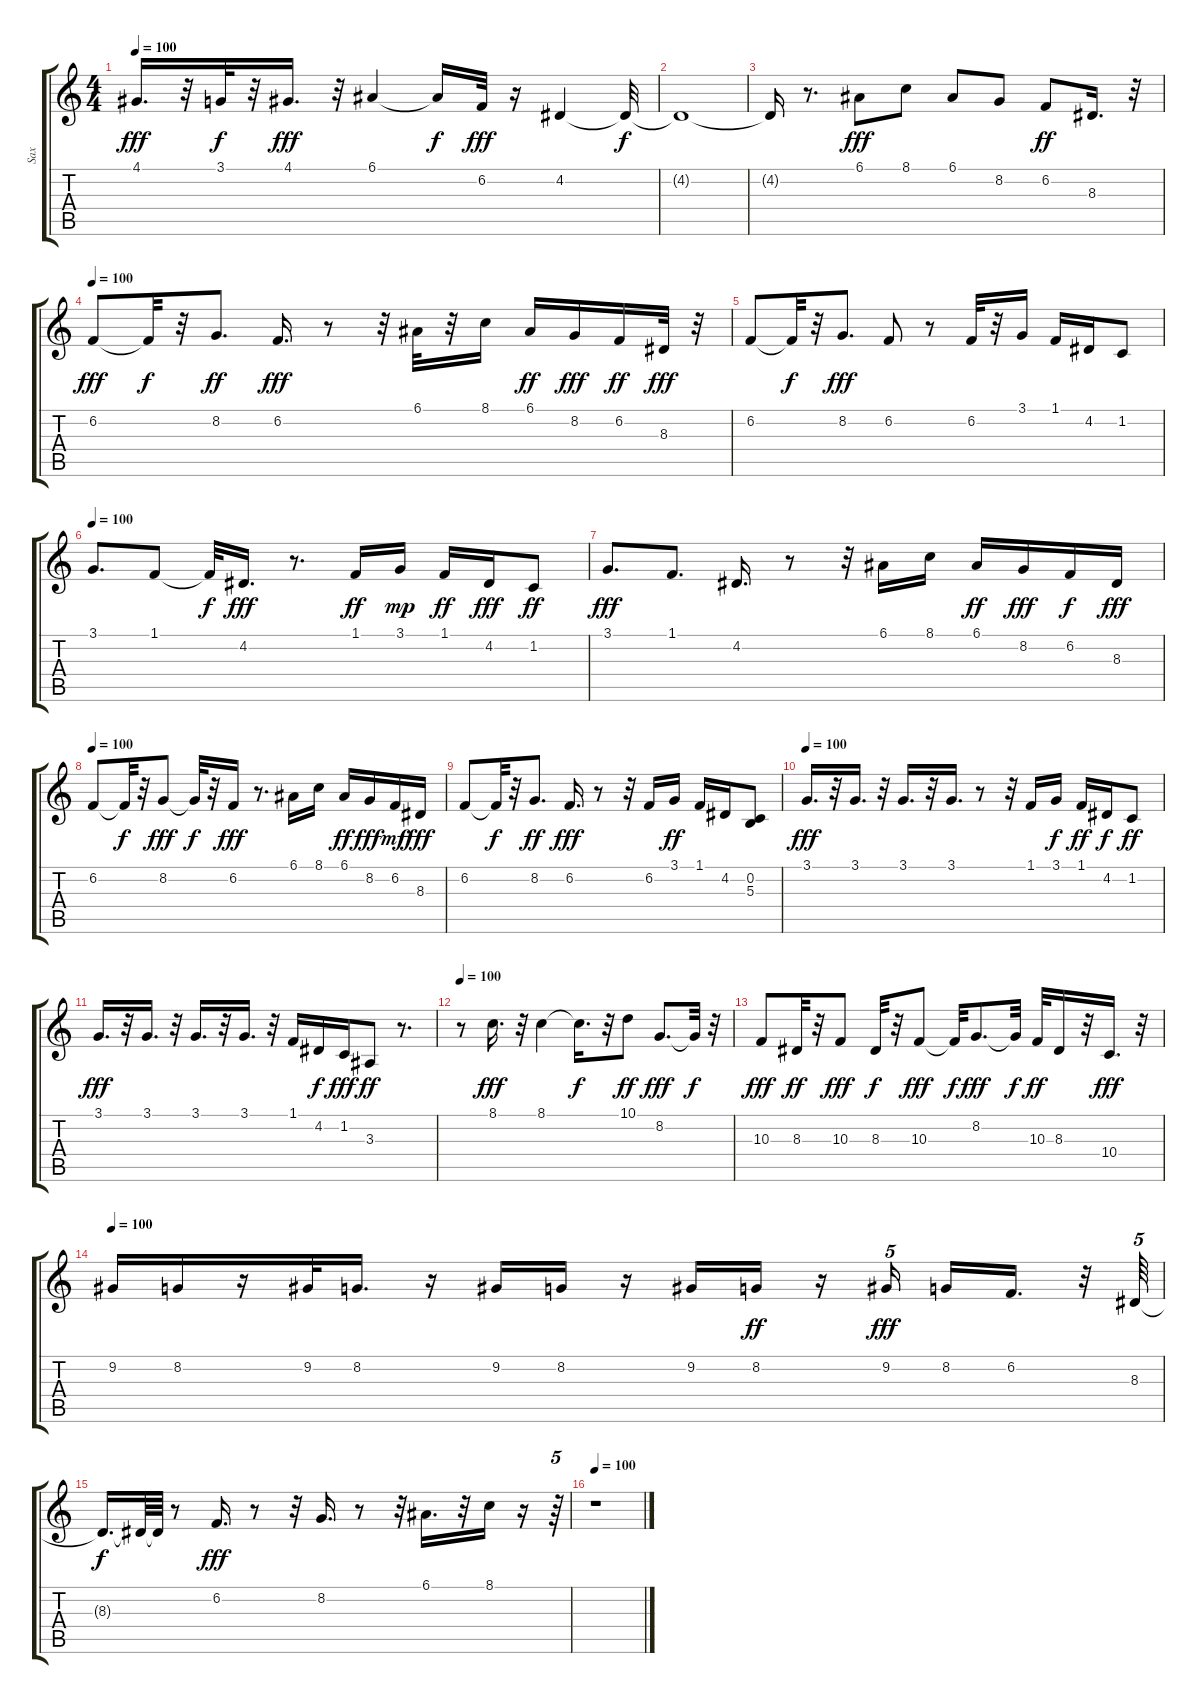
\track ("Sax" "Sax") {instrument baritonesax}
\staff {score tabs}
\tuning (E4 B3 G3 D3 A2 E2) {hide}
\ts (4 4)
\tempo 100
\clef g2
\ks c
4.1.16{d dy fff} r.32 3.1.32{dy f} r.32 4.1.16{d dy fff} r.32 6.1.4 6.1{t}.16{dy f} 6.2.32{dy fff} r.16 4.2.4 4.2{t}.32{dy f} |
4.2{t}.1 |
4.2{t}.16 r.8{d} 6.1.8{dy fff} 8.1.8 6.1.8 8.2.8 6.2.8{dy ff} 8.3.16{d} r.32 |
\tempo 100
6.2.8{dy fff} 6.2{t}.32{dy f} r.32 8.2.8{d dy ff} 6.2.16{d dy fff} r.8 r.32 6.1.32 r.32 8.1.16 6.1.16{dy ff} 8.2.16{dy fff} 6.2.16{dy ff} 8.3.32{dy fff} r.32 |
6.2.8 6.2{t}.32{dy f} r.32 8.2.8{d dy fff} 6.2.8 r.8 6.2.32 r.32 3.1.16 1.1.16 4.2.16 1.2.8 |
\tempo 100
3.1.8{d} 1.1.8 1.1{t}.32{dy f} 4.2.16{d dy fff} r.8{d} 1.1.16{dy ff} 3.1.16{dy mp} 1.1.16{dy ff} 4.2.16{dy fff} 1.2.8{dy ff} |
3.1.8{d dy fff} 1.1.8{d} 4.2.16{d} r.8 r.32 6.1.16 8.1.16 6.1.16{dy ff} 8.2.16{dy fff} 6.2.16{dy f} 8.3.16{dy fff} |
\tempo 100
6.2.8 6.2{t}.32{dy f} r.32 8.2.8{dy fff} 8.2{t}.32{dy f} r.32 6.2.16{dy fff} r.8{d} 6.1.16 8.1.16 6.1.16{dy ff} 8.2.16{dy fff} 6.2.16{dy mf} 8.3.16{dy fff} |
6.2.8 6.2{t}.32{dy f} r.32 8.2.8{d dy ff} 6.2.16{d dy fff} r.8 r.32 6.2.16 3.1.16{dy ff} 1.1.16 4.2.16 (0.2 5.3).8 |
\tempo 100
3.1.16{d dy fff} r.32 3.1.16{d} r.32 3.1.16{d} r.32 3.1.16{d} r.8 r.32 1.1.16 3.1.16{dy f} 1.1.16{dy ff} 4.2.16{dy f} 1.2.8{dy ff} |
3.1.16{d dy fff} r.32 3.1.16{d} r.32 3.1.16{d} r.32 3.1.16{d} r.32 1.1.16 4.2.16{dy f} 1.2.16{dy fff} 3.3.8{dy ff} r.8{d} |
\tempo 100
r.8 8.1.16{d dy fff} r.32 8.1.4 8.1{t}.16{d dy f} r.32 10.1.8{dy ff} 8.2.8{d dy fff} 8.2{t}.32{dy f} r.32 |
10.3.8{dy fff} 8.3.32{dy ff} r.32 10.3.8{dy fff} 8.3.32{dy f} r.32 10.3.8{dy fff} 10.3{t}.32{dy f} 8.2.8{d dy fff} 8.2{t}.32{dy f} 10.3.32{dy ff} 8.3.16 r.32 10.4.16{d dy fff} r.32 |
\tempo 100
9.2.16 8.2.16 r.16 9.2.32 8.2.16{d} r.16 9.2.16 8.2.16 r.16 9.2.16 8.2.16{dy ff} r.16 9.2.16{tu (5 4) dy fff beam splitsecondary} 8.2.16 6.2.16{d} r.32 8.3.64{tu (5 4)} |
8.3{t}.16{d dy f} 8.3{t}.64 8.3{t}.64 r.8 6.2.16{d dy fff} r.8 r.32 8.2.16{d} r.8 r.32 6.1.16{d} r.32 8.1.16 r.16 r.64{tu (5 4)} |
\tempo 100
r.1
